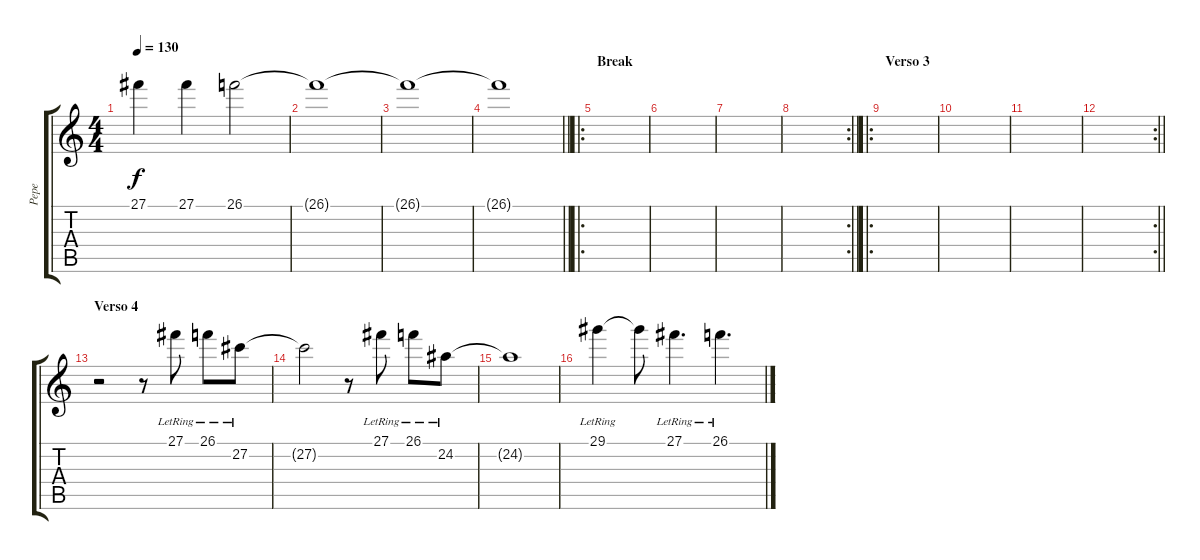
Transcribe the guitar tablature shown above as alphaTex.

\track ("Pepe" "Pepe") {instrument electricgrandpiano}
\staff {score tabs}
\tuning (Eb4 Bb3 Gb3 Db3 Ab2 Eb2) {hide}
\ts (4 4)
\tempo 130
\clef g2
\ks c
27.1.4{dy f} 27.1.4 26.1.2 |
26.1{t}.1 |
26.1{t}.1 |
\barLineRight lightlight
26.1{t}.1 |
\ro
\section ("" "Break")
|
|
|
\rc 2
\barLineRight lightlight
|
\ro
\section ("" "Verso 3")
|
|
|
\rc 2
\barLineRight lightlight
|
\section ("" "Verso 4")
r.2 r.8 27.1{lr}.8 26.1{lr}.8 27.2{lr}.8 |
27.2{t}.2 r.8 27.1{lr}.8 26.1{lr}.8 24.2{lr}.8 |
24.2{t}.1 |
29.1{lr}.4 29.1{t}.8 27.1{lr}.4{d} 26.1{lr}.4{d}
